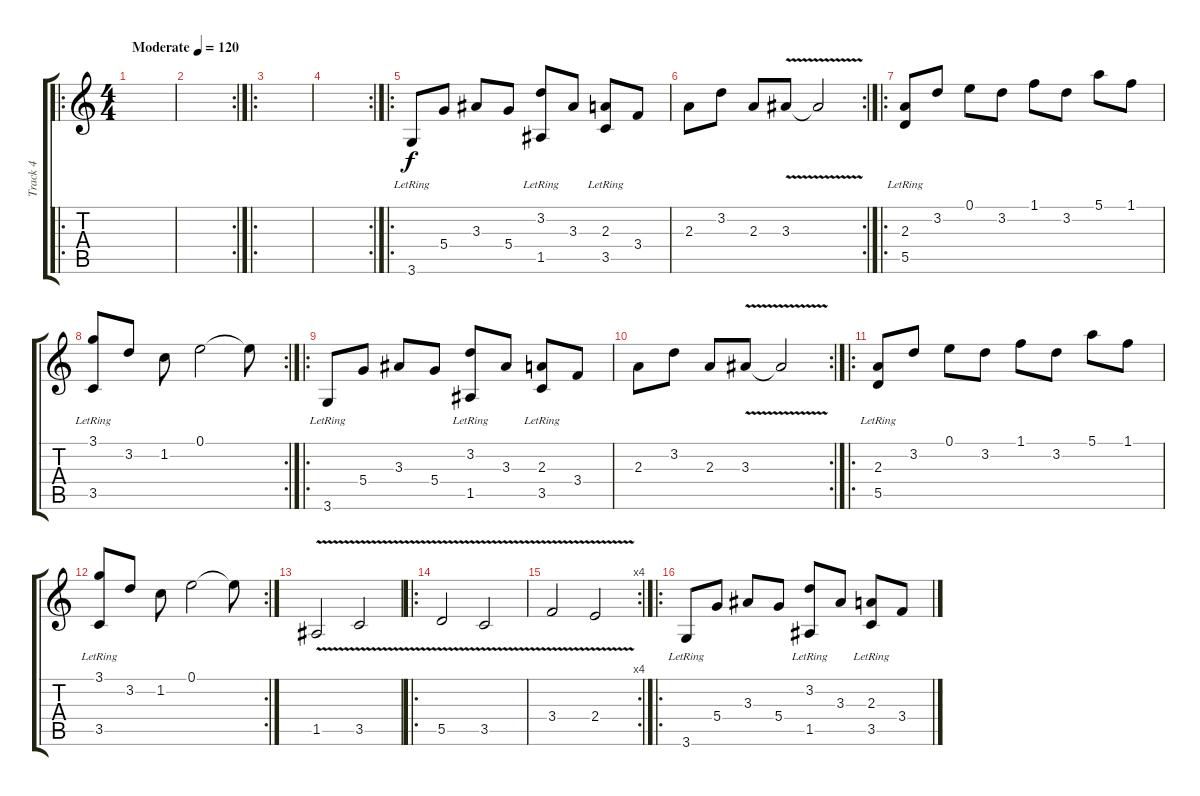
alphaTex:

\track ("Track 4" "Track 4") {instrument violin}
\staff {score tabs}
\tuning (E5 B4 G4 D4 A3 E3) {hide}
\ro
\ts (4 4)
\tempo (120 "Moderate")
\clef g2
\ks c
|
\rc 2
|
\ro
|
\rc 2
|
\ro
3.6{lr}.8 5.4.8 3.3.8 5.4.8 (3.2 1.5{lr}).8 3.3.8 (2.3 3.5{lr}).8 3.4.8 |
\rc 2
2.3.8 3.2.8 2.3.8 3.3{v}.8 3.3{t}.2 |
\ro
(2.3 5.5{lr}).8 3.2.8 0.1.8 3.2.8 1.1.8 3.2.8 5.1.8 1.1.8 |
\rc 2
(3.1 3.5{lr}).8 3.2.8 1.2.8 0.1.2 0.1{t}.8 |
\ro
3.6{lr}.8 5.4.8 3.3.8 5.4.8 (3.2 1.5{lr}).8 3.3.8 (2.3 3.5{lr}).8 3.4.8 |
\rc 2
2.3.8 3.2.8 2.3.8 3.3{v}.8 3.3{t}.2 |
\ro
(2.3 5.5{lr}).8 3.2.8 0.1.8 3.2.8 1.1.8 3.2.8 5.1.8 1.1.8 |
\rc 2
(3.1 3.5{lr}).8 3.2.8 1.2.8 0.1.2 0.1{t}.8 |
1.5{v}.2 3.5{v}.2 |
\ro
5.5{v}.2 3.5{v}.2 |
\rc 4
3.4{v}.2 2.4{v}.2 |
\ro
3.6{lr}.8 5.4.8 3.3.8 5.4.8 (3.2 1.5{lr}).8 3.3.8 (2.3 3.5{lr}).8 3.4.8
